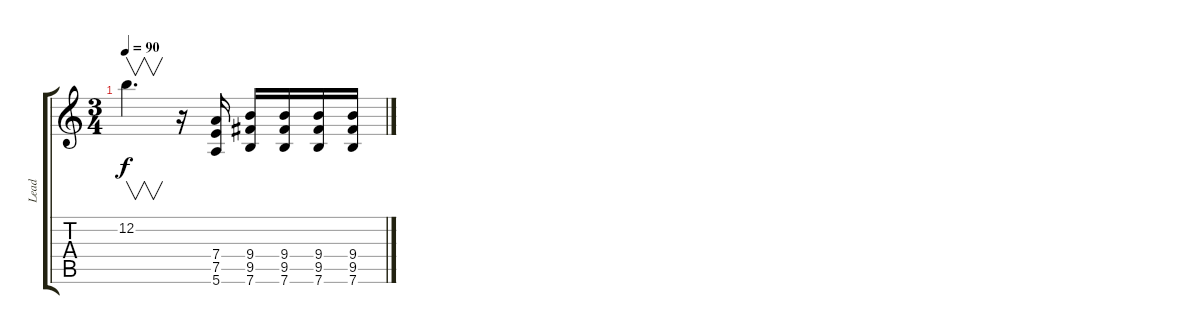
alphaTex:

\track ("Lead" "Lead") {instrument overdrivenguitar}
\staff {score tabs}
\tuning (E4 B3 G3 D3 A2 E2) {hide}
\ts (3 4)
\tempo 90
\clef g2
\ks c
12.2{t}.4{v d dy f} r.16 (7.4 7.5 5.6).16 (9.4 9.5 7.6).16 (9.4 9.5 7.6).16 (9.4 9.5 7.6).16 (9.4 9.5 7.6).16
